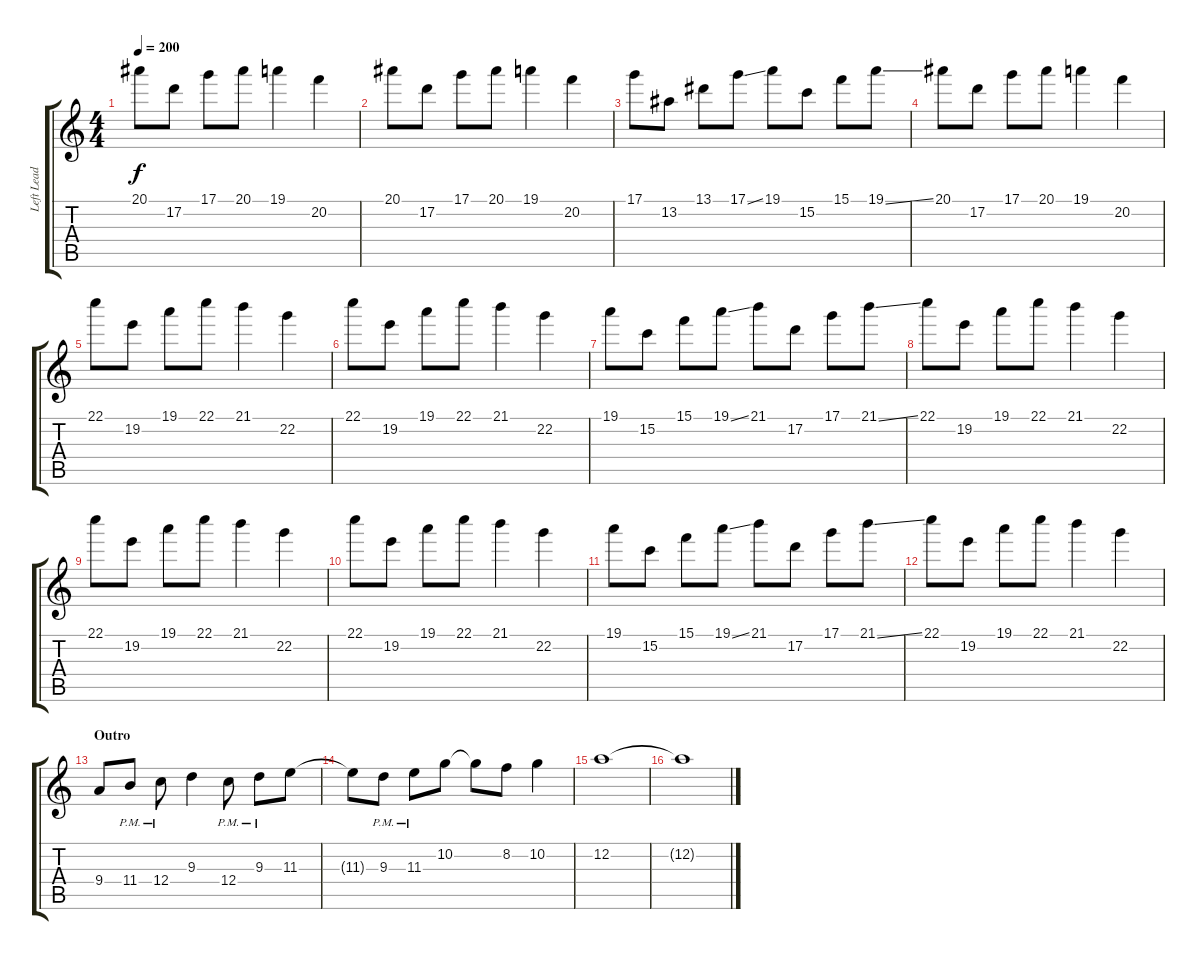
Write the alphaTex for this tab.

\track ("Left Lead Gtr" "Left Lead ") {instrument overdrivenguitar}
\staff {score tabs}
\tuning (D4 A3 F3 C3 G2 D2) {hide}
\ts (4 4)
\tempo 200
\clef g2
\ks c
20.1.8{dy f} 17.2.8 17.1.8 20.1.8 19.1.4 20.2.4 |
20.1.8 17.2.8 17.1.8 20.1.8 19.1.4 20.2.4 |
17.1.8 13.2.8 13.1.8 17.1{ss}.8 19.1.8 15.2.8 15.1.8 19.1{ss}.8 |
20.1.8 17.2.8 17.1.8 20.1.8 19.1.4 20.2.4 |
22.1.8 19.2.8 19.1.8 22.1.8 21.1.4 22.2.4 |
22.1.8 19.2.8 19.1.8 22.1.8 21.1.4 22.2.4 |
19.1.8 15.2.8 15.1.8 19.1{ss}.8 21.1.8 17.2.8 17.1.8 21.1{ss}.8 |
22.1.8 19.2.8 19.1.8 22.1.8 21.1.4 22.2.4 |
22.1.8 19.2.8 19.1.8 22.1.8 21.1.4 22.2.4 |
22.1.8 19.2.8 19.1.8 22.1.8 21.1.4 22.2.4 |
19.1.8 15.2.8 15.1.8 19.1{ss}.8 21.1.8 17.2.8 17.1.8 21.1{ss}.8 |
22.1.8 19.2.8 19.1.8 22.1.8 21.1.4 22.2.4 |
\section ("" "Outro")
9.4.8 11.4{pm}.8 12.4{pm}.8 9.3.4 12.4{pm}.8 9.3{pm}.8 11.3.8 |
11.3{t}.8 9.3{pm}.8 11.3{pm}.8 10.2.8 10.2{t}.8 8.2.8 10.2.4 |
12.2.1 |
12.2{t}.1
